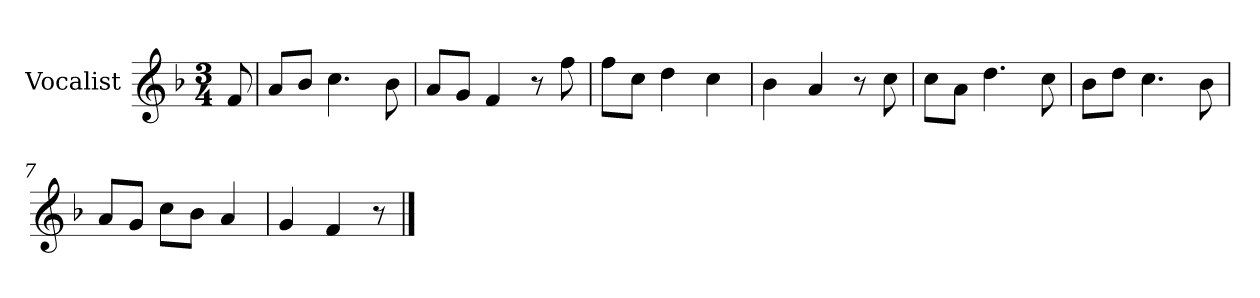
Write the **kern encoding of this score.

**kern
*part1
*staff1
*I"Vocalist
*k[b-]
*F:
*M3/4
=
8f
=1
8aL
8b-J
4.cc
8b-
=2
8aL
8gJ
4f
8r
8ff
=3
8ffL
8ccJ
4dd
4cc
=4
4b-
4a
8r
8cc
=5
8ccL
8aJ
4.dd
8cc
=6
8b-L
8ddJ
4.cc
8b-
=7
8aL
8gJ
8ccL
8b-J
4a
=8
4g
4f
8r
==
*-
